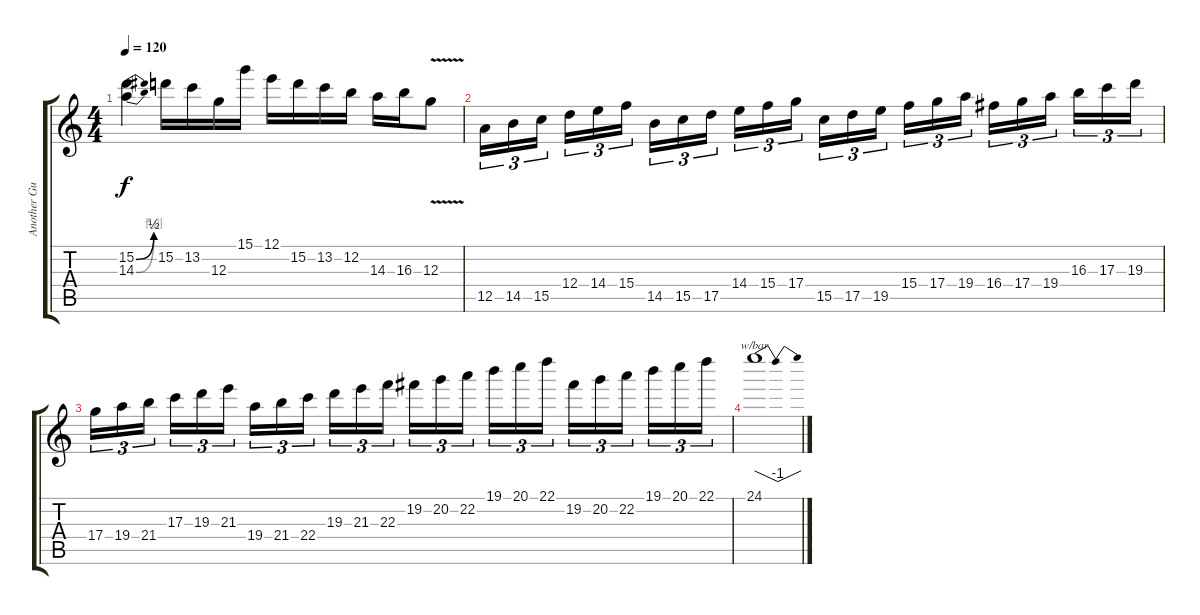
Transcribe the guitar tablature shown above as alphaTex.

\track ("Another Guitar Solo" "Another Gu") {instrument distortionguitar}
\staff {score tabs}
\tuning (E4 B3 G3 D3 A2 E2) {hide}
\ts (4 4)
\tempo 120
\clef g2
\ks c
(15.2{be (bend 0 0 60 2)} 14.3{be (bend 0 0 60 4)}).4{dy f} 15.2.16 13.2.16 12.3.16 15.1.16 12.1.16 15.2.16 13.2.16 12.2.16 14.3.16 16.3.16 12.3{v}.8 |
12.5.16{tu (3 2)} 14.5.16{tu (3 2)} 15.5.16{tu (3 2) beam splitsecondary} 12.4.16{tu (3 2)} 14.4.16{tu (3 2)} 15.4.16{tu (3 2)} 14.5.16{tu (3 2)} 15.5.16{tu (3 2)} 17.5.16{tu (3 2) beam splitsecondary} 14.4.16{tu (3 2)} 15.4.16{tu (3 2)} 17.4.16{tu (3 2)} 15.5.16{tu (3 2)} 17.5.16{tu (3 2)} 19.5.16{tu (3 2) beam splitsecondary} 15.4.16{tu (3 2)} 17.4.16{tu (3 2)} 19.4.16{tu (3 2)} 16.4.16{tu (3 2)} 17.4.16{tu (3 2)} 19.4.16{tu (3 2) beam splitsecondary} 16.3.16{tu (3 2)} 17.3.16{tu (3 2)} 19.3.16{tu (3 2)} |
17.4.16{tu (3 2)} 19.4.16{tu (3 2)} 21.4.16{tu (3 2) beam splitsecondary} 17.3.16{tu (3 2)} 19.3.16{tu (3 2)} 21.3.16{tu (3 2)} 19.4.16{tu (3 2)} 21.4.16{tu (3 2)} 22.4.16{tu (3 2) beam splitsecondary} 19.3.16{tu (3 2)} 21.3.16{tu (3 2)} 22.3.16{tu (3 2)} 19.2.16{tu (3 2)} 20.2.16{tu (3 2)} 22.2.16{tu (3 2) beam splitsecondary} 19.1.16{tu (3 2)} 20.1.16{tu (3 2)} 22.1.16{tu (3 2)} 19.2.16{tu (3 2)} 20.2.16{tu (3 2)} 22.2.16{tu (3 2) beam splitsecondary} 19.1.16{tu (3 2)} 20.1.16{tu (3 2)} 22.1.16{tu (3 2)} |
24.1.1{tbe (dip default 0 0 30 -4 60 0)}
